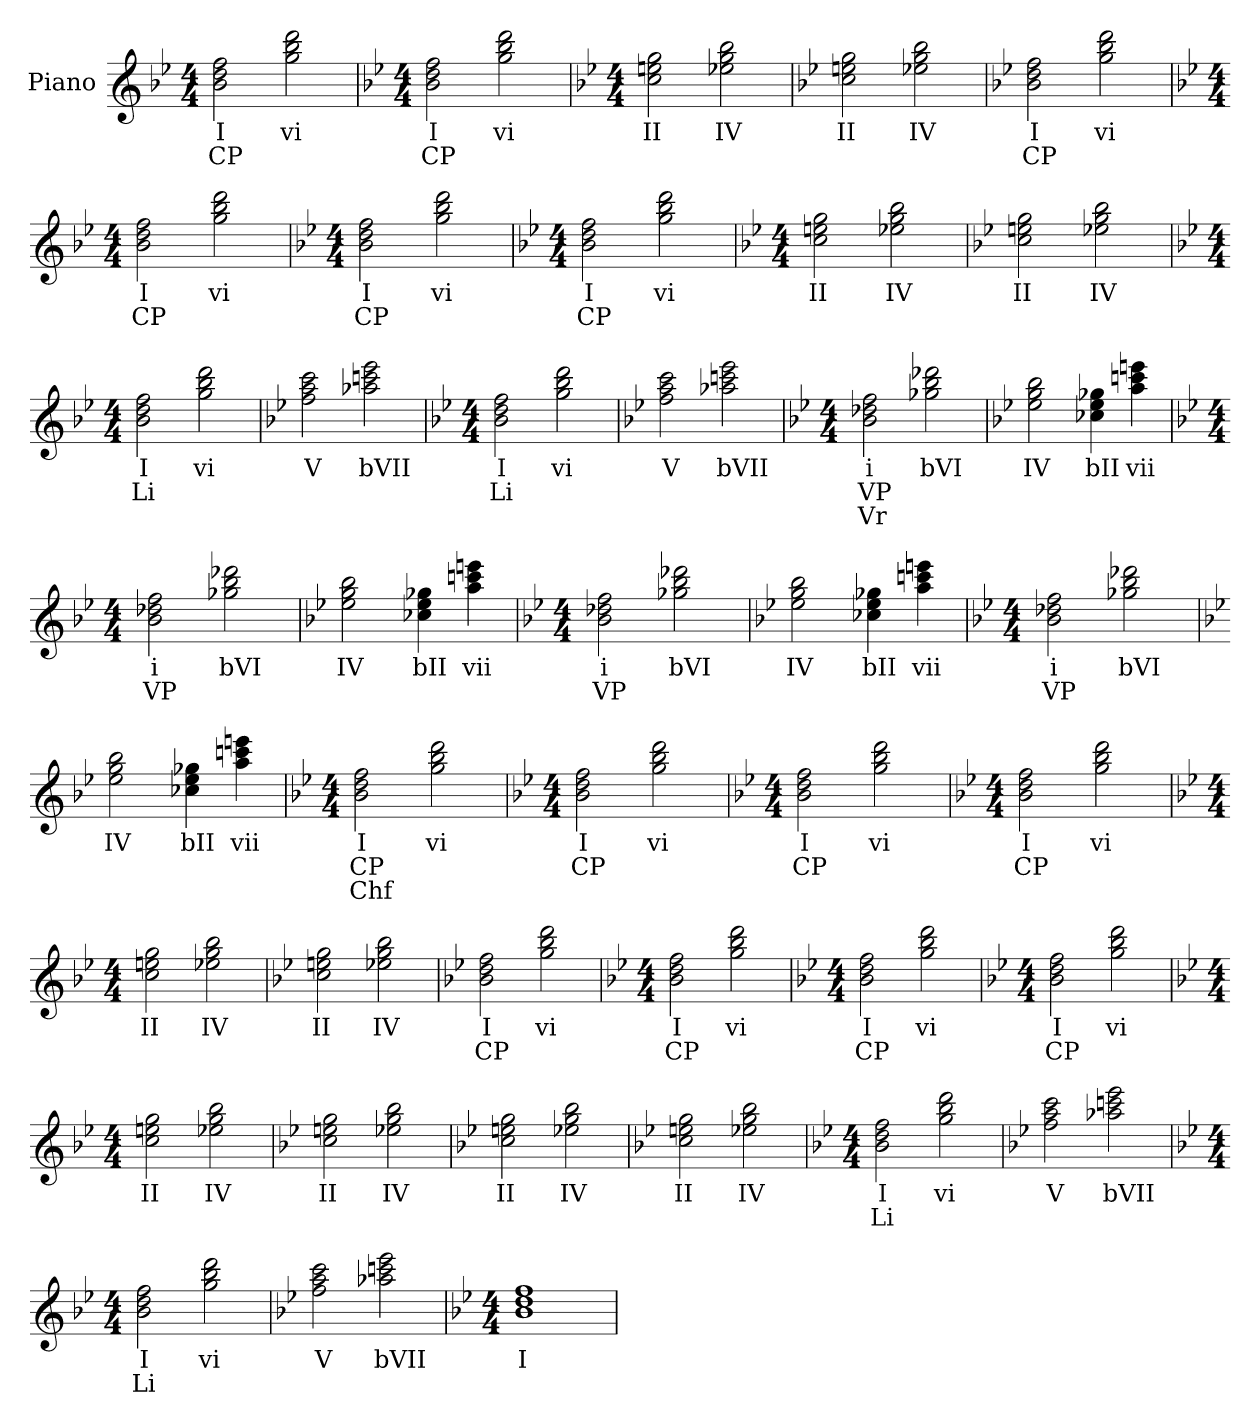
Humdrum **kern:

**kern	**text	**text	**text
*part1	*part1	*part1	*part1
*staff1	*staff1	*staff1	*staff1
*I"Piano	*	*	*
*I'Pno	*	*	*
*k[b-e-]	*	*	*
*B-:	*	*	*
*M4/4	*	*	*
=	=	=	=
2b- 2dd 2ff	I	CP	.
2gg 2bb- 2ddd	vi	.	.
=	=	=	=
*k[b-e-]	*	*	*
*B-:	*	*	*
*M4/4	*	*	*
2b- 2dd 2ff	I	CP	.
2gg 2bb- 2ddd	vi	.	.
=	=	=	=
*k[b-e-]	*	*	*
*B-:	*	*	*
*M4/4	*	*	*
2cc 2een 2gg	II	.	.
2ee-X 2gg 2bb-	IV	.	.
=	=	=	=
*k[b-e-]	*	*	*
*B-:	*	*	*
2cc 2een 2gg	II	.	.
2ee-X 2gg 2bb-	IV	.	.
=	=	=	=
*k[b-e-]	*	*	*
*B-:	*	*	*
2b- 2dd 2ff	I	CP	.
2gg 2bb- 2ddd	vi	.	.
=	=	=	=
*k[b-e-]	*	*	*
*B-:	*	*	*
*M4/4	*	*	*
2b- 2dd 2ff	I	CP	.
2gg 2bb- 2ddd	vi	.	.
=	=	=	=
*k[b-e-]	*	*	*
*B-:	*	*	*
*M4/4	*	*	*
2b- 2dd 2ff	I	CP	.
2gg 2bb- 2ddd	vi	.	.
=	=	=	=
*k[b-e-]	*	*	*
*B-:	*	*	*
*M4/4	*	*	*
2b- 2dd 2ff	I	CP	.
2gg 2bb- 2ddd	vi	.	.
=	=	=	=
*k[b-e-]	*	*	*
*B-:	*	*	*
*M4/4	*	*	*
2cc 2een 2gg	II	.	.
2ee-X 2gg 2bb-	IV	.	.
=	=	=	=
*k[b-e-]	*	*	*
*B-:	*	*	*
2cc 2een 2gg	II	.	.
2ee-X 2gg 2bb-	IV	.	.
=	=	=	=
*k[b-e-]	*	*	*
*B-:	*	*	*
*M4/4	*	*	*
2b- 2dd 2ff	I	Li	.
2gg 2bb- 2ddd	vi	.	.
=	=	=	=
*k[b-e-]	*	*	*
*B-:	*	*	*
2ff 2aa 2ccc	V	.	.
2aa-X 2cccn 2eee-	bVII	.	.
=	=	=	=
*k[b-e-]	*	*	*
*B-:	*	*	*
*M4/4	*	*	*
2b- 2dd 2ff	I	Li	.
2gg 2bb- 2ddd	vi	.	.
=	=	=	=
*k[b-e-]	*	*	*
*B-:	*	*	*
2ff 2aa 2ccc	V	.	.
2aa-X 2cccn 2eee-	bVII	.	.
=	=	=	=
*k[b-e-]	*	*	*
*B-:	*	*	*
*M4/4	*	*	*
2b- 2dd-X 2ff	i	VP	Vr
2gg-X 2bb- 2ddd-X	bVI	.	.
=	=	=	=
*k[b-e-]	*	*	*
*B-:	*	*	*
2ee- 2gg 2bb-	IV	.	.
4cc-X 4ee- 4gg-X	bII	.	.
4aa 4cccn 4eeen	vii	.	.
=	=	=	=
*k[b-e-]	*	*	*
*B-:	*	*	*
*M4/4	*	*	*
2b- 2dd-X 2ff	i	VP	.
2gg-X 2bb- 2ddd-X	bVI	.	.
=	=	=	=
*k[b-e-]	*	*	*
*B-:	*	*	*
2ee- 2gg 2bb-	IV	.	.
4cc-X 4ee- 4gg-X	bII	.	.
4aa 4cccn 4eeen	vii	.	.
=	=	=	=
*k[b-e-]	*	*	*
*B-:	*	*	*
*M4/4	*	*	*
2b- 2dd-X 2ff	i	VP	.
2gg-X 2bb- 2ddd-X	bVI	.	.
=	=	=	=
*k[b-e-]	*	*	*
*B-:	*	*	*
2ee- 2gg 2bb-	IV	.	.
4cc-X 4ee- 4gg-X	bII	.	.
4aa 4cccn 4eeen	vii	.	.
=	=	=	=
*k[b-e-]	*	*	*
*B-:	*	*	*
*M4/4	*	*	*
2b- 2dd-X 2ff	i	VP	.
2gg-X 2bb- 2ddd-X	bVI	.	.
=	=	=	=
*k[b-e-]	*	*	*
*B-:	*	*	*
2ee- 2gg 2bb-	IV	.	.
4cc-X 4ee- 4gg-X	bII	.	.
4aa 4cccn 4eeen	vii	.	.
=	=	=	=
*k[b-e-]	*	*	*
*B-:	*	*	*
*M4/4	*	*	*
2b- 2dd 2ff	I	CP	Chf
2gg 2bb- 2ddd	vi	.	.
=	=	=	=
*k[b-e-]	*	*	*
*B-:	*	*	*
*M4/4	*	*	*
2b- 2dd 2ff	I	CP	.
2gg 2bb- 2ddd	vi	.	.
=	=	=	=
*k[b-e-]	*	*	*
*B-:	*	*	*
*M4/4	*	*	*
2b- 2dd 2ff	I	CP	.
2gg 2bb- 2ddd	vi	.	.
=	=	=	=
*k[b-e-]	*	*	*
*B-:	*	*	*
*M4/4	*	*	*
2b- 2dd 2ff	I	CP	.
2gg 2bb- 2ddd	vi	.	.
=	=	=	=
*k[b-e-]	*	*	*
*B-:	*	*	*
*M4/4	*	*	*
2cc 2een 2gg	II	.	.
2ee-X 2gg 2bb-	IV	.	.
=	=	=	=
*k[b-e-]	*	*	*
*B-:	*	*	*
2cc 2een 2gg	II	.	.
2ee-X 2gg 2bb-	IV	.	.
=	=	=	=
*k[b-e-]	*	*	*
*B-:	*	*	*
2b- 2dd 2ff	I	CP	.
2gg 2bb- 2ddd	vi	.	.
=	=	=	=
*k[b-e-]	*	*	*
*B-:	*	*	*
*M4/4	*	*	*
2b- 2dd 2ff	I	CP	.
2gg 2bb- 2ddd	vi	.	.
=	=	=	=
*k[b-e-]	*	*	*
*B-:	*	*	*
*M4/4	*	*	*
2b- 2dd 2ff	I	CP	.
2gg 2bb- 2ddd	vi	.	.
=	=	=	=
*k[b-e-]	*	*	*
*B-:	*	*	*
*M4/4	*	*	*
2b- 2dd 2ff	I	CP	.
2gg 2bb- 2ddd	vi	.	.
=	=	=	=
*k[b-e-]	*	*	*
*B-:	*	*	*
*M4/4	*	*	*
2cc 2een 2gg	II	.	.
2ee-X 2gg 2bb-	IV	.	.
=	=	=	=
*k[b-e-]	*	*	*
*B-:	*	*	*
2cc 2een 2gg	II	.	.
2ee-X 2gg 2bb-	IV	.	.
=	=	=	=
*k[b-e-]	*	*	*
*B-:	*	*	*
2cc 2een 2gg	II	.	.
2ee-X 2gg 2bb-	IV	.	.
=	=	=	=
*k[b-e-]	*	*	*
*B-:	*	*	*
2cc 2een 2gg	II	.	.
2ee-X 2gg 2bb-	IV	.	.
=	=	=	=
*k[b-e-]	*	*	*
*B-:	*	*	*
*M4/4	*	*	*
2b- 2dd 2ff	I	Li	.
2gg 2bb- 2ddd	vi	.	.
=	=	=	=
*k[b-e-]	*	*	*
*B-:	*	*	*
2ff 2aa 2ccc	V	.	.
2aa-X 2cccn 2eee-	bVII	.	.
=	=	=	=
*k[b-e-]	*	*	*
*B-:	*	*	*
*M4/4	*	*	*
2b- 2dd 2ff	I	Li	.
2gg 2bb- 2ddd	vi	.	.
=	=	=	=
*k[b-e-]	*	*	*
*B-:	*	*	*
2ff 2aa 2ccc	V	.	.
2aa-X 2cccn 2eee-	bVII	.	.
=	=	=	=
*k[b-e-]	*	*	*
*B-:	*	*	*
*M4/4	*	*	*
1b- 1dd 1ff	I	.	.
=	=	=	=
*-	*-	*-	*-
